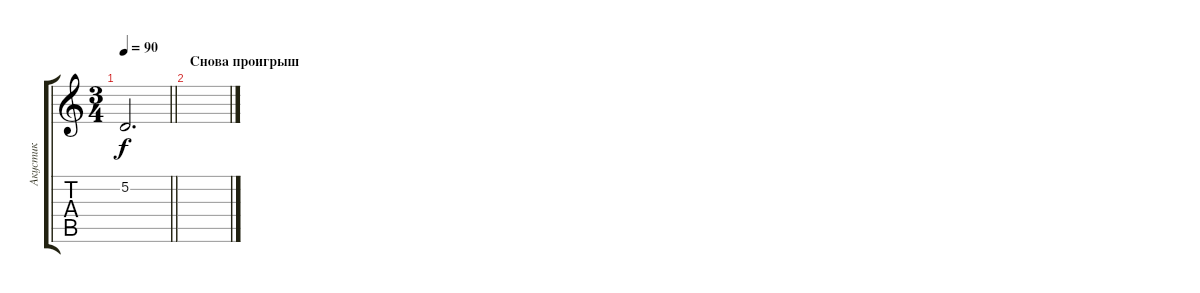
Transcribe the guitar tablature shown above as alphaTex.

\track ("Акустик" "Акустик") {instrument brightacousticpiano}
\staff {score tabs}
\tuning (D4 A3 F3 C3 G2 D2) {hide}
\ts (3 4)
\tempo 90
\clef g2
\barLineRight lightlight
\ks c
5.2.2{d dy f} |
\section ("" "Снова проигрыш")
